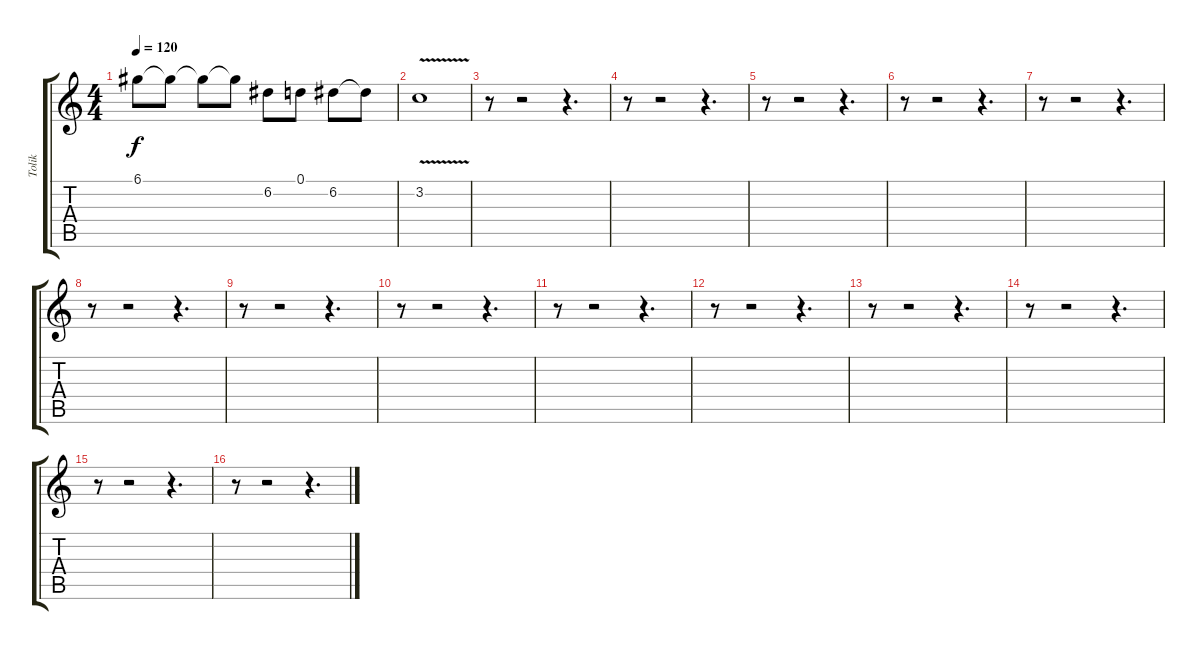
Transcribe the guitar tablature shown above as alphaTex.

\track ("Tolik" "Tolik") {instrument distortionguitar}
\staff {score tabs}
\tuning (D4 A3 F3 C3 G2 C2) {hide}
\ts (4 4)
\tempo 120
\clef g2
\ks c
6.1.8{dy f} 6.1{t}.8 6.1{t}.8 6.1{t}.8 6.2.8 0.1.8 6.2.8 6.2{t}.8 |
3.2{v}.1 |
r.8 r.2 r.4{d} |
r.8 r.2 r.4{d} |
r.8 r.2 r.4{d} |
r.8 r.2 r.4{d} |
r.8 r.2 r.4{d} |
r.8 r.2 r.4{d} |
r.8 r.2 r.4{d} |
r.8 r.2 r.4{d} |
r.8 r.2 r.4{d} |
r.8 r.2 r.4{d} |
r.8 r.2 r.4{d} |
r.8 r.2 r.4{d} |
r.8 r.2 r.4{d} |
r.8 r.2 r.4{d}
